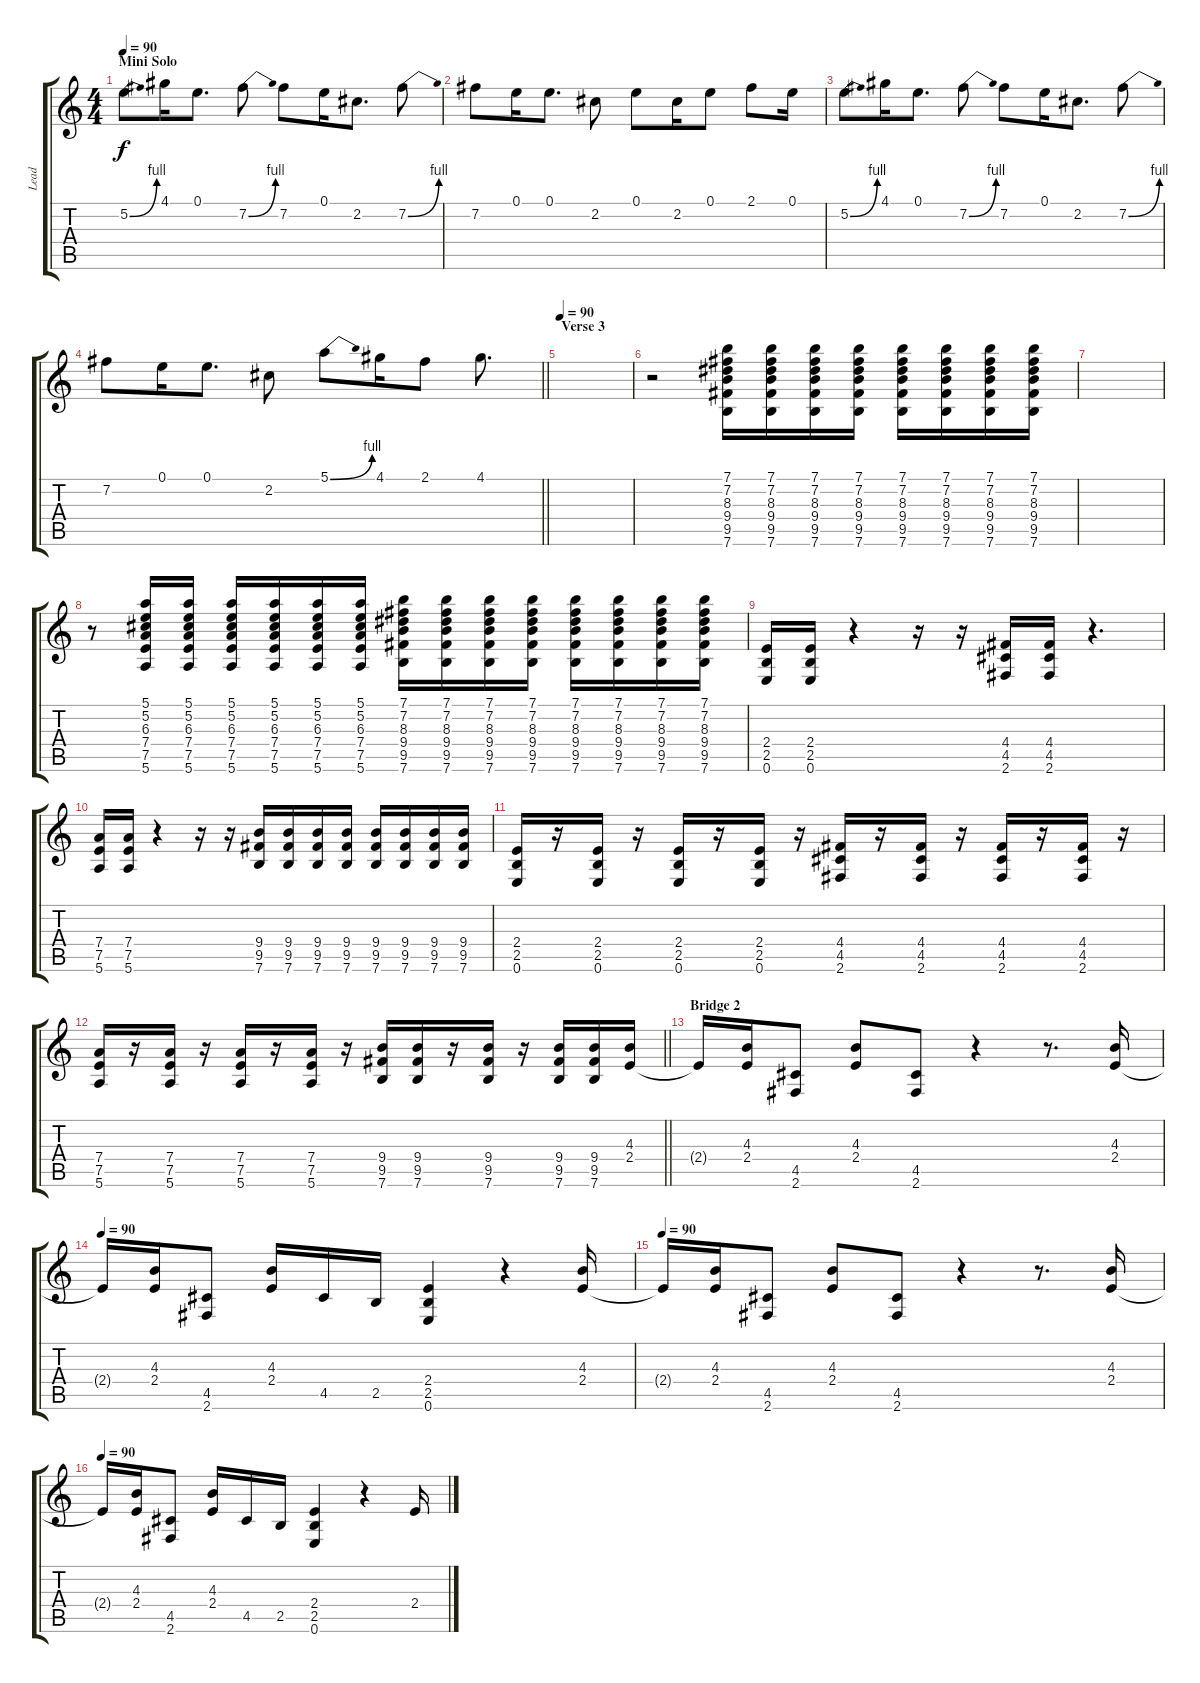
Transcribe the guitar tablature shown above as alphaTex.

\track ("Lead" "Lead") {instrument distortionguitar}
\staff {score tabs}
\tuning (E4 B3 G3 D3 A2 E2) {hide}
\ts (4 4)
\section ("" "Mini Solo")
\tempo 90
\clef g2
\ks c
5.2{be (bend 0 0 60 4)}.8{dy f} 4.1.16 0.1.8{d} 7.2{be (bend 0 0 60 4)}.8 7.2.8 0.1.16 2.2.8{d} 7.2{be (bend 0 0 60 4)}.8 |
7.2.8 0.1.16 0.1.8{d} 2.2.8 0.1.8 2.2.16 0.1.8 2.1.8 0.1.16 |
5.2{be (bend 0 0 60 4)}.8 4.1.16 0.1.8{d} 7.2{be (bend 0 0 60 4)}.8 7.2.8 0.1.16 2.2.8{d} 7.2{be (bend 0 0 60 4)}.8 |
\barLineRight lightlight
7.2.8 0.1.16 0.1.8{d} 2.2.8 5.1{be (bend 0 0 60 4)}.8 4.1.16 2.1.8 4.1.8{d} |
\section ("" "Verse 3")
\tempo 90
|
r.2 (7.1 7.2 8.3 9.4 9.5 7.6).16 (7.1 7.2 8.3 9.4 9.5 7.6).16 (7.1 7.2 8.3 9.4 9.5 7.6).16 (7.1 7.2 8.3 9.4 9.5 7.6).16 (7.1 7.2 8.3 9.4 9.5 7.6).16 (7.1 7.2 8.3 9.4 9.5 7.6).16 (7.1 7.2 8.3 9.4 9.5 7.6).16 (7.1 7.2 8.3 9.4 9.5 7.6).16 |
|
r.8 (5.1 5.2 6.3 7.4 7.5 5.6).16 (5.1 5.2 6.3 7.4 7.5 5.6).16 (5.1 5.2 6.3 7.4 7.5 5.6).16 (5.1 5.2 6.3 7.4 7.5 5.6).16 (5.1 5.2 6.3 7.4 7.5 5.6).16 (5.1 5.2 6.3 7.4 7.5 5.6).16 (7.1 7.2 8.3 9.4 9.5 7.6).16 (7.1 7.2 8.3 9.4 9.5 7.6).16 (7.1 7.2 8.3 9.4 9.5 7.6).16 (7.1 7.2 8.3 9.4 9.5 7.6).16 (7.1 7.2 8.3 9.4 9.5 7.6).16 (7.1 7.2 8.3 9.4 9.5 7.6).16 (7.1 7.2 8.3 9.4 9.5 7.6).16 (7.1 7.2 8.3 9.4 9.5 7.6).16 |
(2.4 2.5 0.6).16 (2.4 2.5 0.6).16 r.4 r.16 r.16 (4.4 4.5 2.6).16 (4.4 4.5 2.6).16 r.4{d} |
(7.4 7.5 5.6).16 (7.4 7.5 5.6).16 r.4 r.16 r.16 (9.4 9.5 7.6).16 (9.4 9.5 7.6).16 (9.4 9.5 7.6).16 (9.4 9.5 7.6).16 (9.4 9.5 7.6).16 (9.4 9.5 7.6).16 (9.4 9.5 7.6).16 (9.4 9.5 7.6).16 |
(2.4 2.5 0.6).16 r.16 (2.4 2.5 0.6).16 r.16 (2.4 2.5 0.6).16 r.16 (2.4 2.5 0.6).16 r.16 (4.4 4.5 2.6).16 r.16 (4.4 4.5 2.6).16 r.16 (4.4 4.5 2.6).16 r.16 (4.4 4.5 2.6).16 r.16 |
\barLineRight lightlight
(7.4 7.5 5.6).16 r.16 (7.4 7.5 5.6).16 r.16 (7.4 7.5 5.6).16 r.16 (7.4 7.5 5.6).16 r.16 (9.4 9.5 7.6).16 (9.4 9.5 7.6).16 r.16 (9.4 9.5 7.6).16 r.16 (9.4 9.5 7.6).16 (9.4 9.5 7.6).16 (4.3 2.4).16 |
\section ("" "Bridge 2")
2.4{t}.16 (4.3 2.4).16 (4.5 2.6).8 (4.3 2.4).8 (4.5 2.6).8 r.4 r.8{d} (4.3 2.4).16 |
\tempo 90
2.4{t}.16 (4.3 2.4).16 (4.5 2.6).8 (4.3 2.4).16 4.5.16 2.5.16 (2.4 2.5 0.6).4 r.4 (4.3 2.4).16 |
\tempo 90
2.4{t}.16 (4.3 2.4).16 (4.5 2.6).8 (4.3 2.4).8 (4.5 2.6).8 r.4 r.8{d} (4.3 2.4).16 |
\tempo 90
2.4{t}.16 (4.3 2.4).16 (4.5 2.6).8 (4.3 2.4).16 4.5.16 2.5.16 (2.4 2.5 0.6).4 r.4 2.4.16
